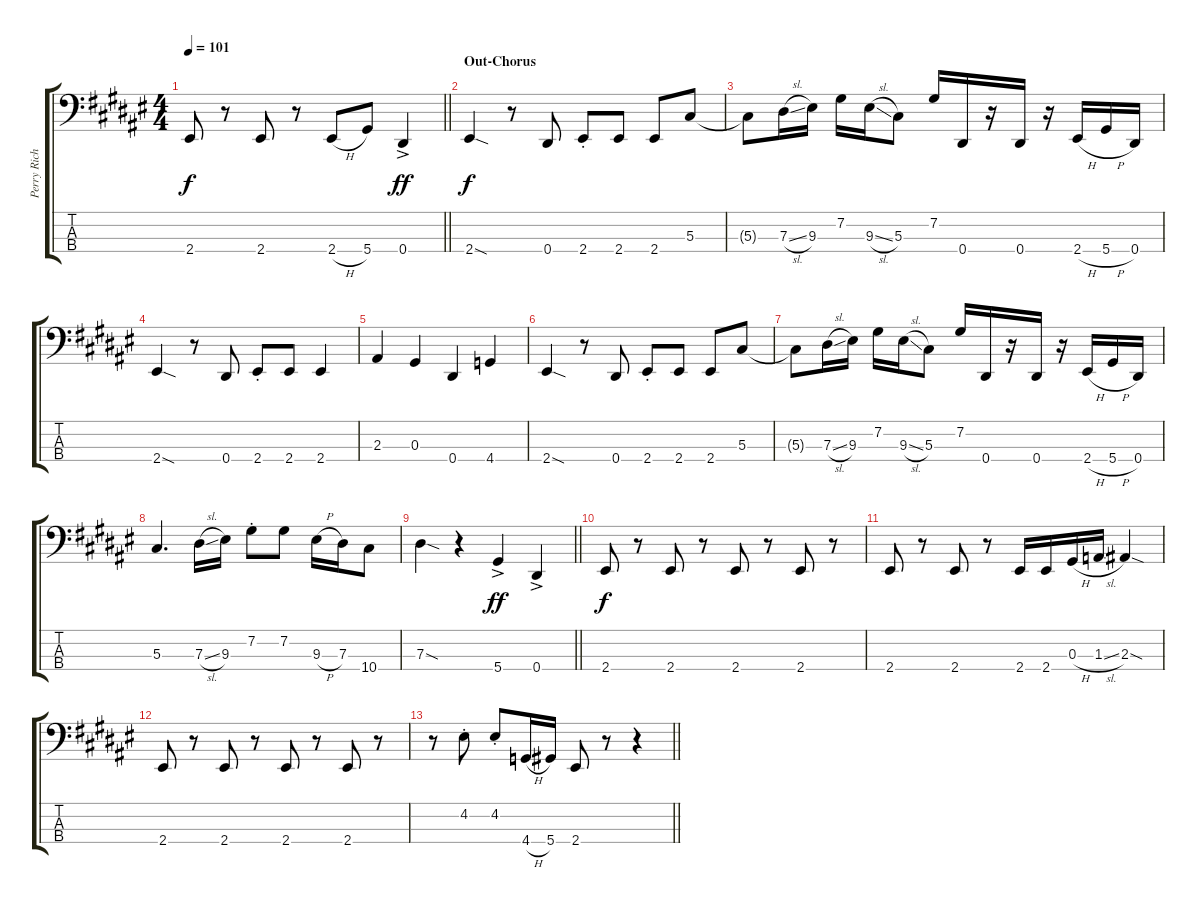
\track ("Perry Richardson" "Perry Rich") {instrument electricbasspick}
\staff {score tabs}
\tuning (Gb2 Db2 Ab1 Eb1) {hide}
\ts (4 4)
\tempo 101
\clef f4
\barLineRight lightlight
\ks f#
2.4.8{dy f} r.8 2.4.8 r.8 2.4{h}.8 5.4.8 0.4{ac}.4{dy ff} |
\section ("" "Out-Chorus")
2.4{sod}.4{dy f} r.8 0.4.8 2.4{st}.8 2.4.8 2.4.8 5.3.8 |
5.3{t}.8 7.3{sl}.16 9.3.16 7.2.16 9.3{sl}.16 5.3.8 7.2.16 0.4.16 r.16 0.4.16 r.16 2.4{h}.16 5.4{h}.16 0.4.16 |
2.4{sod}.4 r.8 0.4.8 2.4{st}.8 2.4.8 2.4.4 |
2.3.4 0.3.4 0.4.4 4.4.4 |
2.4{sod}.4 r.8 0.4.8 2.4{st}.8 2.4.8 2.4.8 5.3.8 |
5.3{t}.8 7.3{sl}.16 9.3.16 7.2.16 9.3{sl}.16 5.3.8 7.2.16 0.4.16 r.16 0.4.16 r.16 2.4{h}.16 5.4{h}.16 0.4.16 |
5.3.4{d} 7.3{sl}.16 9.3.16 7.2{st}.8 7.2.8 9.3{h}.16 7.3.16 10.4.8 |
\barLineRight lightlight
7.3{sod}.4 r.4 5.4{ac}.4{dy ff} 0.4{ac}.4 |
2.4.8{dy f} r.8 2.4.8 r.8 2.4.8 r.8 2.4.8 r.8 |
2.4.8 r.8 2.4.8 r.8 2.4.16 2.4.16 0.3{h}.16 1.3{sl}.16 2.3{sod}.4 |
2.4.8 r.8 2.4.8 r.8 2.4.8 r.8 2.4.8 r.8 |
\barLineRight lightlight
r.8 4.2{st}.8 4.2{st}.8 4.4{h}.16 5.4.16 2.4.8 r.8 r.4
